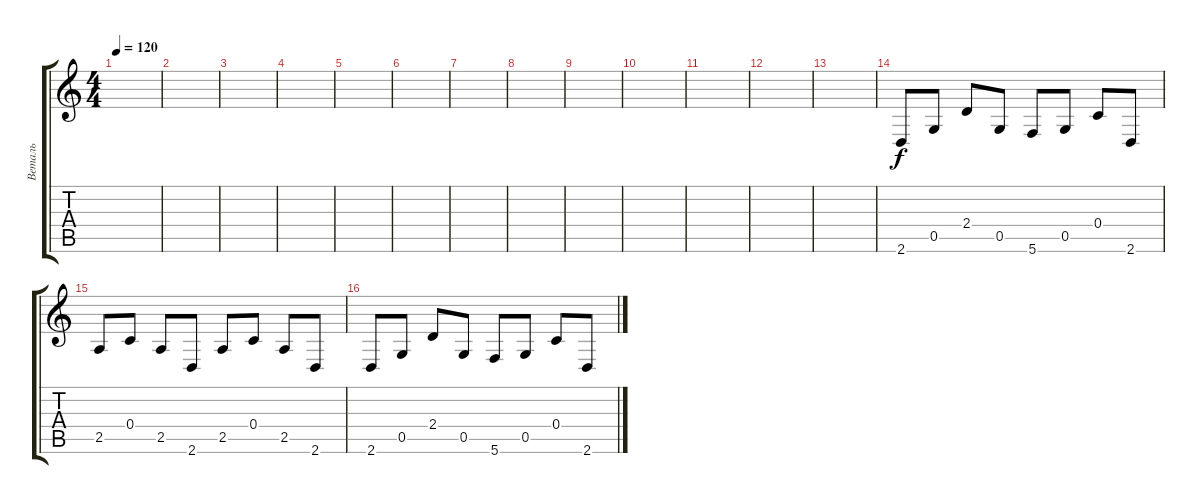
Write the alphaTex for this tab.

\track ("Веталь" "Веталь") {instrument acousticguitarsteel}
\staff {score tabs}
\tuning (D4 A3 F3 C3 G2 C2) {hide}
\ts (4 4)
\tempo 120
\clef g2
\ks c
|
|
|
|
|
|
|
|
|
|
|
|
|
2.6.8 0.5.8 2.4.8 0.5.8 5.6.8 0.5.8 0.4.8 2.6.8 |
2.5.8 0.4.8 2.5.8 2.6.8 2.5.8 0.4.8 2.5.8 2.6.8 |
2.6.8 0.5.8 2.4.8 0.5.8 5.6.8 0.5.8 0.4.8 2.6.8
